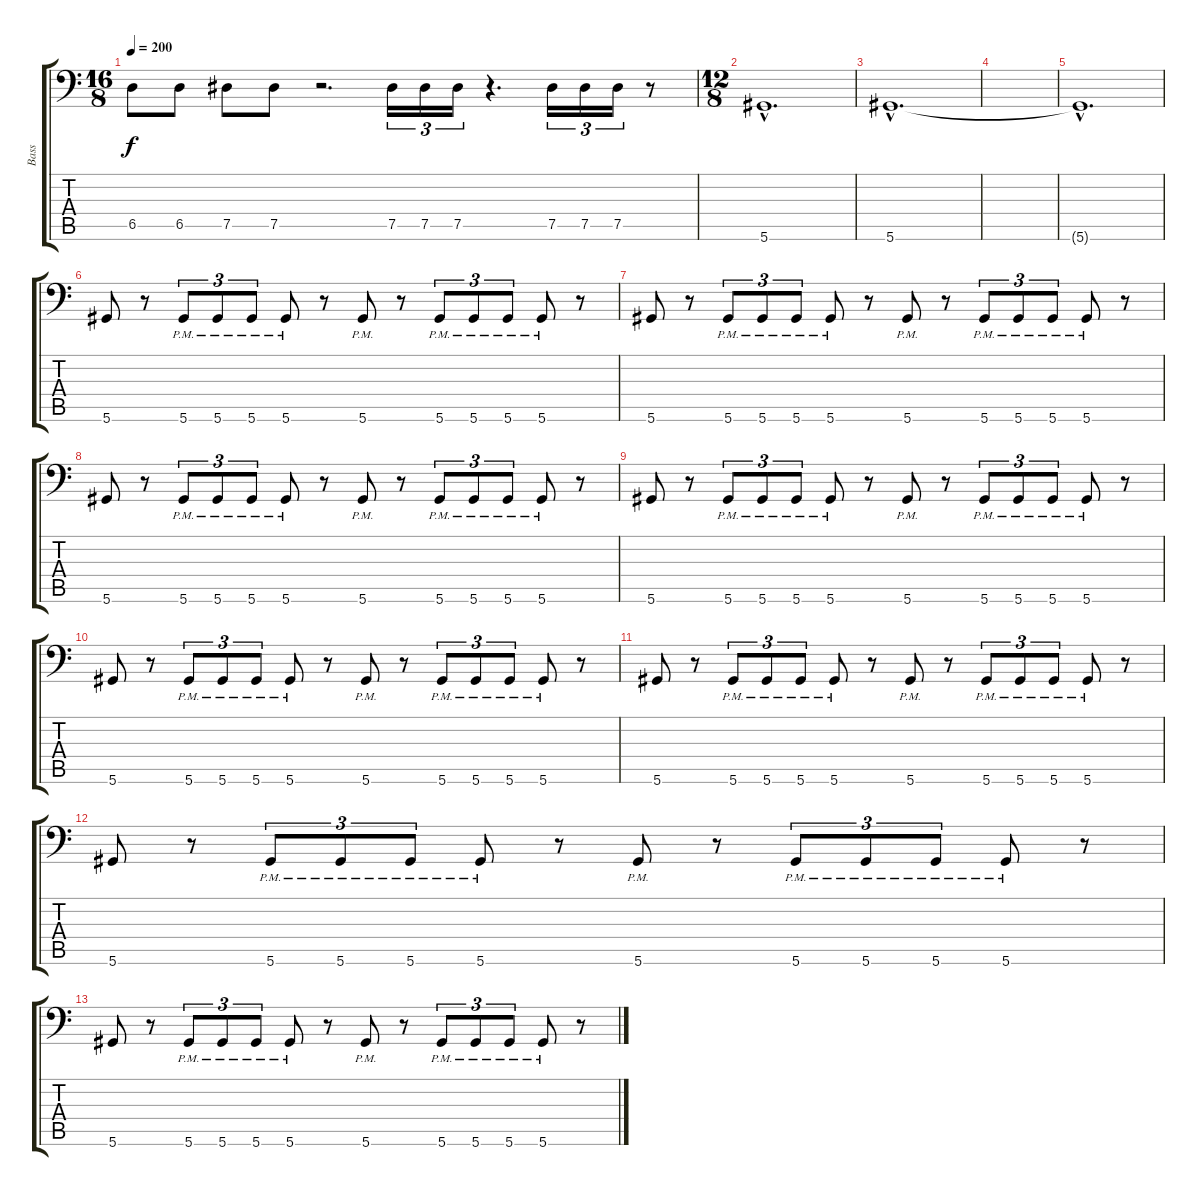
\track ("Bass" "Bass") {instrument overdrivenguitar}
\staff {score tabs}
\tuning (Eb3 Bb2 Gb2 Db2 Ab1 Eb1) {hide}
\ts (16 8)
\tempo 200
\clef f4
\ks c
6.5.8{dy f} 6.5.8 7.5.8 7.5.8 r.2{d} 7.5.16{tu (3 2)} 7.5.16{tu (3 2)} 7.5.16{tu (3 2)} r.4{d} 7.5.16{tu (3 2)} 7.5.16{tu (3 2)} 7.5.16{tu (3 2)} r.8 |
\ts (12 8)
5.6{hac}.1{d} |
5.6{hac}.1{d} |
|
5.6{hac t}.1{d} |
5.6.8 r.8 5.6{pm}.8{tu (3 2)} 5.6{pm}.8{tu (3 2)} 5.6{pm}.8{tu (3 2)} 5.6{pm}.8 r.8 5.6{pm}.8 r.8 5.6{pm}.8{tu (3 2)} 5.6{pm}.8{tu (3 2)} 5.6{pm}.8{tu (3 2)} 5.6{pm}.8 r.8 |
5.6.8 r.8 5.6{pm}.8{tu (3 2)} 5.6{pm}.8{tu (3 2)} 5.6{pm}.8{tu (3 2)} 5.6{pm}.8 r.8 5.6{pm}.8 r.8 5.6{pm}.8{tu (3 2)} 5.6{pm}.8{tu (3 2)} 5.6{pm}.8{tu (3 2)} 5.6{pm}.8 r.8 |
5.6.8 r.8 5.6{pm}.8{tu (3 2)} 5.6{pm}.8{tu (3 2)} 5.6{pm}.8{tu (3 2)} 5.6{pm}.8 r.8 5.6{pm}.8 r.8 5.6{pm}.8{tu (3 2)} 5.6{pm}.8{tu (3 2)} 5.6{pm}.8{tu (3 2)} 5.6{pm}.8 r.8 |
5.6.8 r.8 5.6{pm}.8{tu (3 2)} 5.6{pm}.8{tu (3 2)} 5.6{pm}.8{tu (3 2)} 5.6{pm}.8 r.8 5.6{pm}.8 r.8 5.6{pm}.8{tu (3 2)} 5.6{pm}.8{tu (3 2)} 5.6{pm}.8{tu (3 2)} 5.6{pm}.8 r.8 |
5.6.8 r.8 5.6{pm}.8{tu (3 2)} 5.6{pm}.8{tu (3 2)} 5.6{pm}.8{tu (3 2)} 5.6{pm}.8 r.8 5.6{pm}.8 r.8 5.6{pm}.8{tu (3 2)} 5.6{pm}.8{tu (3 2)} 5.6{pm}.8{tu (3 2)} 5.6{pm}.8 r.8 |
5.6.8 r.8 5.6{pm}.8{tu (3 2)} 5.6{pm}.8{tu (3 2)} 5.6{pm}.8{tu (3 2)} 5.6{pm}.8 r.8 5.6{pm}.8 r.8 5.6{pm}.8{tu (3 2)} 5.6{pm}.8{tu (3 2)} 5.6{pm}.8{tu (3 2)} 5.6{pm}.8 r.8 |
5.6.8 r.8 5.6{pm}.8{tu (3 2)} 5.6{pm}.8{tu (3 2)} 5.6{pm}.8{tu (3 2)} 5.6{pm}.8 r.8 5.6{pm}.8 r.8 5.6{pm}.8{tu (3 2)} 5.6{pm}.8{tu (3 2)} 5.6{pm}.8{tu (3 2)} 5.6{pm}.8 r.8 |
5.6.8 r.8 5.6{pm}.8{tu (3 2)} 5.6{pm}.8{tu (3 2)} 5.6{pm}.8{tu (3 2)} 5.6{pm}.8 r.8 5.6{pm}.8 r.8 5.6{pm}.8{tu (3 2)} 5.6{pm}.8{tu (3 2)} 5.6{pm}.8{tu (3 2)} 5.6{pm}.8 r.8
